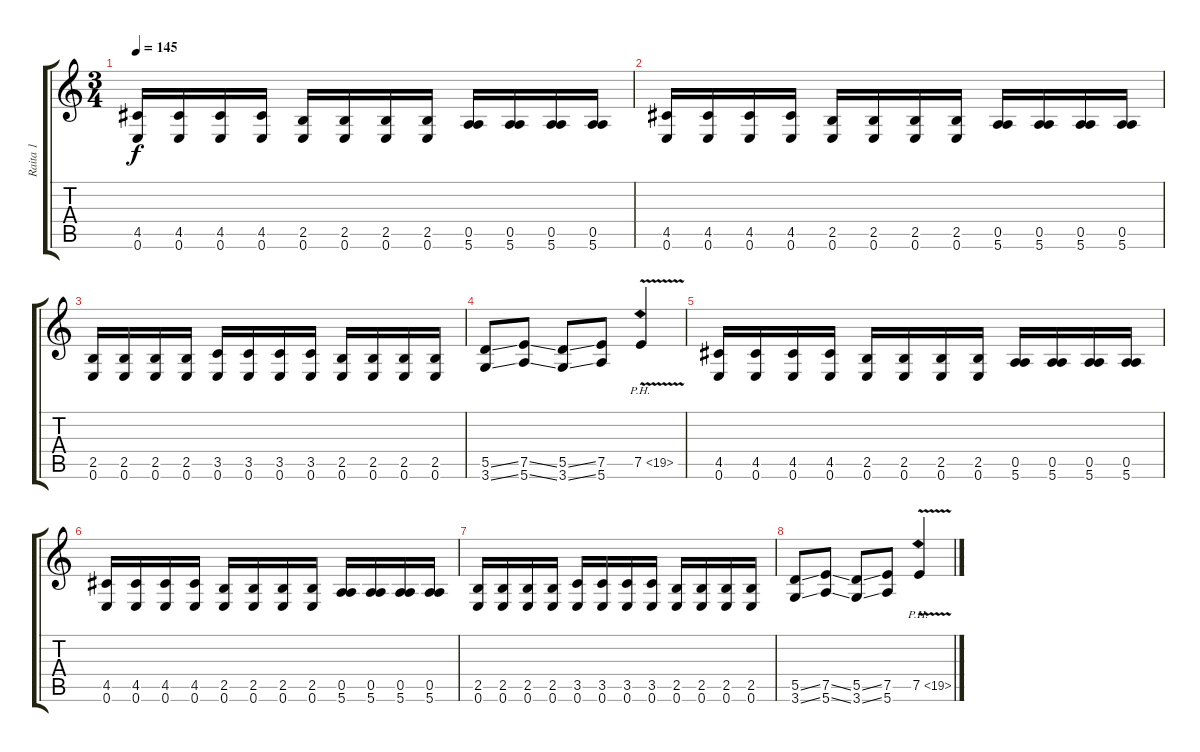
\track ("Raita 1" "Raita 1") {instrument distortionguitar}
\staff {score tabs}
\tuning (F4 C4 G3 D3 A2 E2) {hide}
\ts (3 4)
\tempo 145
\clef g2
\ks c
(4.5 0.6).16{dy f} (4.5 0.6).16 (4.5 0.6).16 (4.5 0.6).16 (2.5 0.6).16 (2.5 0.6).16 (2.5 0.6).16 (2.5 0.6).16 (0.5 5.6).16 (0.5 5.6).16 (0.5 5.6).16 (0.5 5.6).16 |
(4.5 0.6).16 (4.5 0.6).16 (4.5 0.6).16 (4.5 0.6).16 (2.5 0.6).16 (2.5 0.6).16 (2.5 0.6).16 (2.5 0.6).16 (0.5 5.6).16 (0.5 5.6).16 (0.5 5.6).16 (0.5 5.6).16 |
(2.5 0.6).16 (2.5 0.6).16 (2.5 0.6).16 (2.5 0.6).16 (3.5 0.6).16 (3.5 0.6).16 (3.5 0.6).16 (3.5 0.6).16 (2.5 0.6).16 (2.5 0.6).16 (2.5 0.6).16 (2.5 0.6).16 |
(5.5{ss} 3.6{ss}).8 (7.5{ss} 5.6{ss}).8 (5.5{ss} 3.6{ss}).8 (7.5 5.6).8 7.5{ph 12 v}.4 |
(4.5 0.6).16 (4.5 0.6).16 (4.5 0.6).16 (4.5 0.6).16 (2.5 0.6).16 (2.5 0.6).16 (2.5 0.6).16 (2.5 0.6).16 (0.5 5.6).16 (0.5 5.6).16 (0.5 5.6).16 (0.5 5.6).16 |
(4.5 0.6).16 (4.5 0.6).16 (4.5 0.6).16 (4.5 0.6).16 (2.5 0.6).16 (2.5 0.6).16 (2.5 0.6).16 (2.5 0.6).16 (0.5 5.6).16 (0.5 5.6).16 (0.5 5.6).16 (0.5 5.6).16 |
(2.5 0.6).16 (2.5 0.6).16 (2.5 0.6).16 (2.5 0.6).16 (3.5 0.6).16 (3.5 0.6).16 (3.5 0.6).16 (3.5 0.6).16 (2.5 0.6).16 (2.5 0.6).16 (2.5 0.6).16 (2.5 0.6).16 |
(5.5{ss} 3.6{ss}).8 (7.5{ss} 5.6{ss}).8 (5.5{ss} 3.6{ss}).8 (7.5 5.6).8 7.5{ph 12 v}.4
